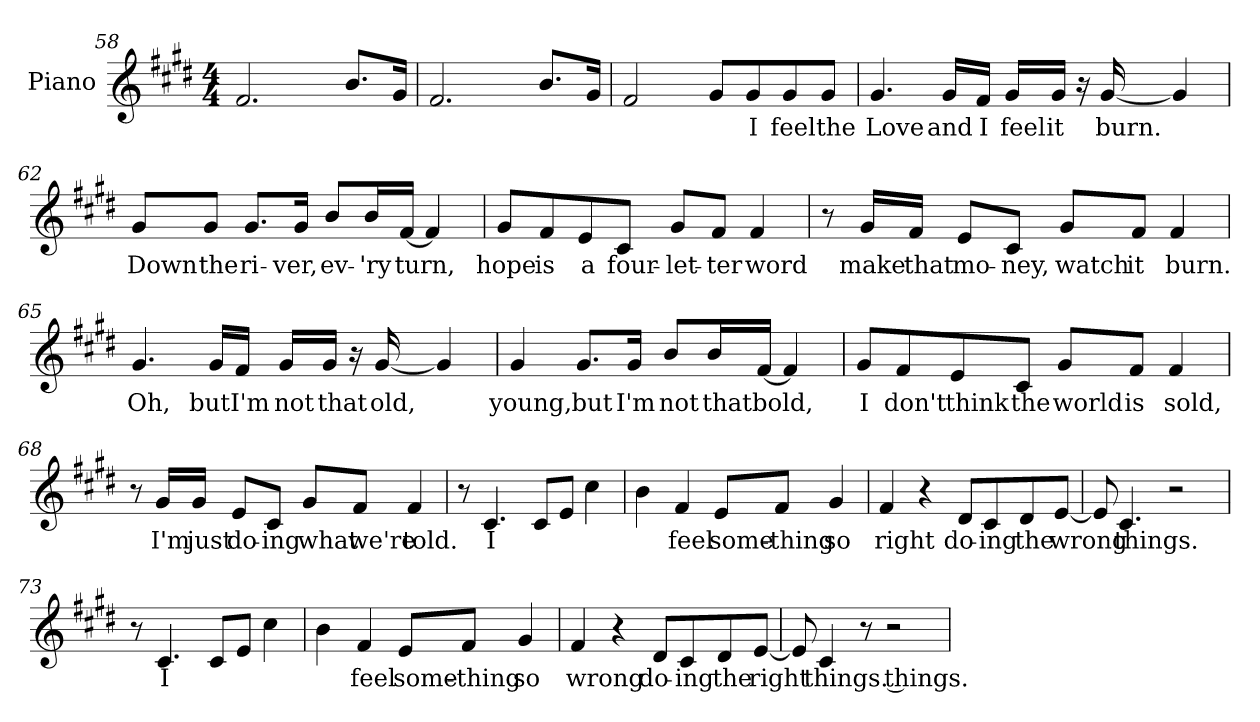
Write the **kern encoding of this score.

**kern	**text
*part1	*part1
*staff1	*staff1
*I"Piano	*
*I'Pno.	*
*clefG2	*
*k[f#c#g#d#]	*
*E:	*
*M4/4	*
=58	=58
2.f#	.
8.bL	.
16g#Jk	.
=59	=59
2.f#	.
8.bL	.
16g#Jk	.
!!LO:LB:g=z
=60	=60
2f#	.
8g#L	.
!	!LO:LY:b
8g#	I
!	!LO:LY:b
8g#	feel
!	!LO:LY:b
8g#J	the
=61	=61
!	!LO:LY:b
4.g#	Love
!	!LO:LY:b
16g#LL	and
!	!LO:LY:b
16f#JJ	I
!	!LO:LY:b
16g#LL	feel
!	!LO:LY:b
16g#JJ	it
16r	.
!	!LO:LY:b
[16g#	burn.
4g#]	.
=62	=62
!	!LO:LY:b
8g#L	Down
!	!LO:LY:b
8g#J	the
!	!LO:LY:b
8.g#L	ri-
!	!LO:LY:b
16g#Jk	-ver,
!	!LO:LY:b
8bL	ev-
!	!LO:LY:b
16bL	-'ry
!	!LO:LY:b
[16f#JJ	turn,
4f#]	.
!!LO:LB:g=z
=63	=63
!	!LO:LY:b
8g#L	hope
!	!LO:LY:b
8f#	is
!	!LO:LY:b
8e	a
!	!LO:LY:b
8c#J	four-
!	!LO:LY:b
8g#L	-let-
!	!LO:LY:b
8f#J	-ter
!	!LO:LY:b
4f#	word
=64	=64
8r	.
!	!LO:LY:b
16g#LL	make
!	!LO:LY:b
16f#JJ	that
!	!LO:LY:b
8eL	mo-
!	!LO:LY:b
8c#J	-ney,
!	!LO:LY:b
8g#L	watch
!	!LO:LY:b
8f#J	it
!	!LO:LY:b
4f#	burn.
=65	=65
!	!LO:LY:b
4.g#	Oh,
!	!LO:LY:b
16g#LL	but
!	!LO:LY:b
16f#JJ	I'm
!	!LO:LY:b
16g#LL	not
!	!LO:LY:b
16g#JJ	that
16r	.
!	!LO:LY:b
[16g#	old,
4g#]	.
!!LO:LB:g=z
=66	=66
!	!LO:LY:b
4g#	young,
!	!LO:LY:b
8.g#L	but
!	!LO:LY:b
16g#Jk	I'm
!	!LO:LY:b
8bL	not
!	!LO:LY:b
16bL	that
!	!LO:LY:b
[16f#JJ	bold,
4f#]	.
=67	=67
!	!LO:LY:b
8g#L	I
!	!LO:LY:b
8f#	don't
!	!LO:LY:b
8e	think
!	!LO:LY:b
8c#J	the
!	!LO:LY:b
8g#L	world
!	!LO:LY:b
8f#J	is
!	!LO:LY:b
4f#	sold,
=68	=68
8r	.
!	!LO:LY:b
16g#LL	I'm
!	!LO:LY:b
16g#JJ	just
!	!LO:LY:b
8eL	do-
!	!LO:LY:b
8c#J	-ing
!	!LO:LY:b
8g#L	what
!	!LO:LY:b
8f#J	we're
!	!LO:LY:b
4f#	told.
!!LO:LB:g=z
=69	=69
8r	.
!	!LO:LY:b
4.c#	I
8c#L	.
8eJ	.
4cc#	.
=70	=70
4b	.
!	!LO:LY:b
4f#	feel
!	!LO:LY:b
8eL	some-
!	!LO:LY:b
8f#J	-thing
!	!LO:LY:b
4g#	so
=71	=71
!	!LO:LY:b
4f#	right
4r	.
!	!LO:LY:b
8d#L	do-
!	!LO:LY:b
8c#	-ing
!	!LO:LY:b
8d#	the
!	!LO:LY:b
[8eJ	wrong
!!LO:PB:g=z
=72	=72
8e]	.
!	!LO:LY:b
4.c#	things.
2r	.
=73	=73
8r	.
!	!LO:LY:b
4.c#	I
8c#L	.
8eJ	.
4cc#	.
=74	=74
4b	.
!	!LO:LY:b
4f#	feel
!	!LO:LY:b
8eL	some-
!	!LO:LY:b
8f#J	-thing
!	!LO:LY:b
4g#	so
!!LO:LB:g=z
=75	=75
!	!LO:LY:b
4f#	wrong
4r	.
!	!LO:LY:b
8d#L	do-
!	!LO:LY:b
8c#	-ing
!	!LO:LY:b
8d#	the
!	!LO:LY:b
[8eJ	right
=76	=76
8e]	.
!	!LO:LY:b
4c#	things. things.
8r	.
2r	.
=	=
*-	*-
